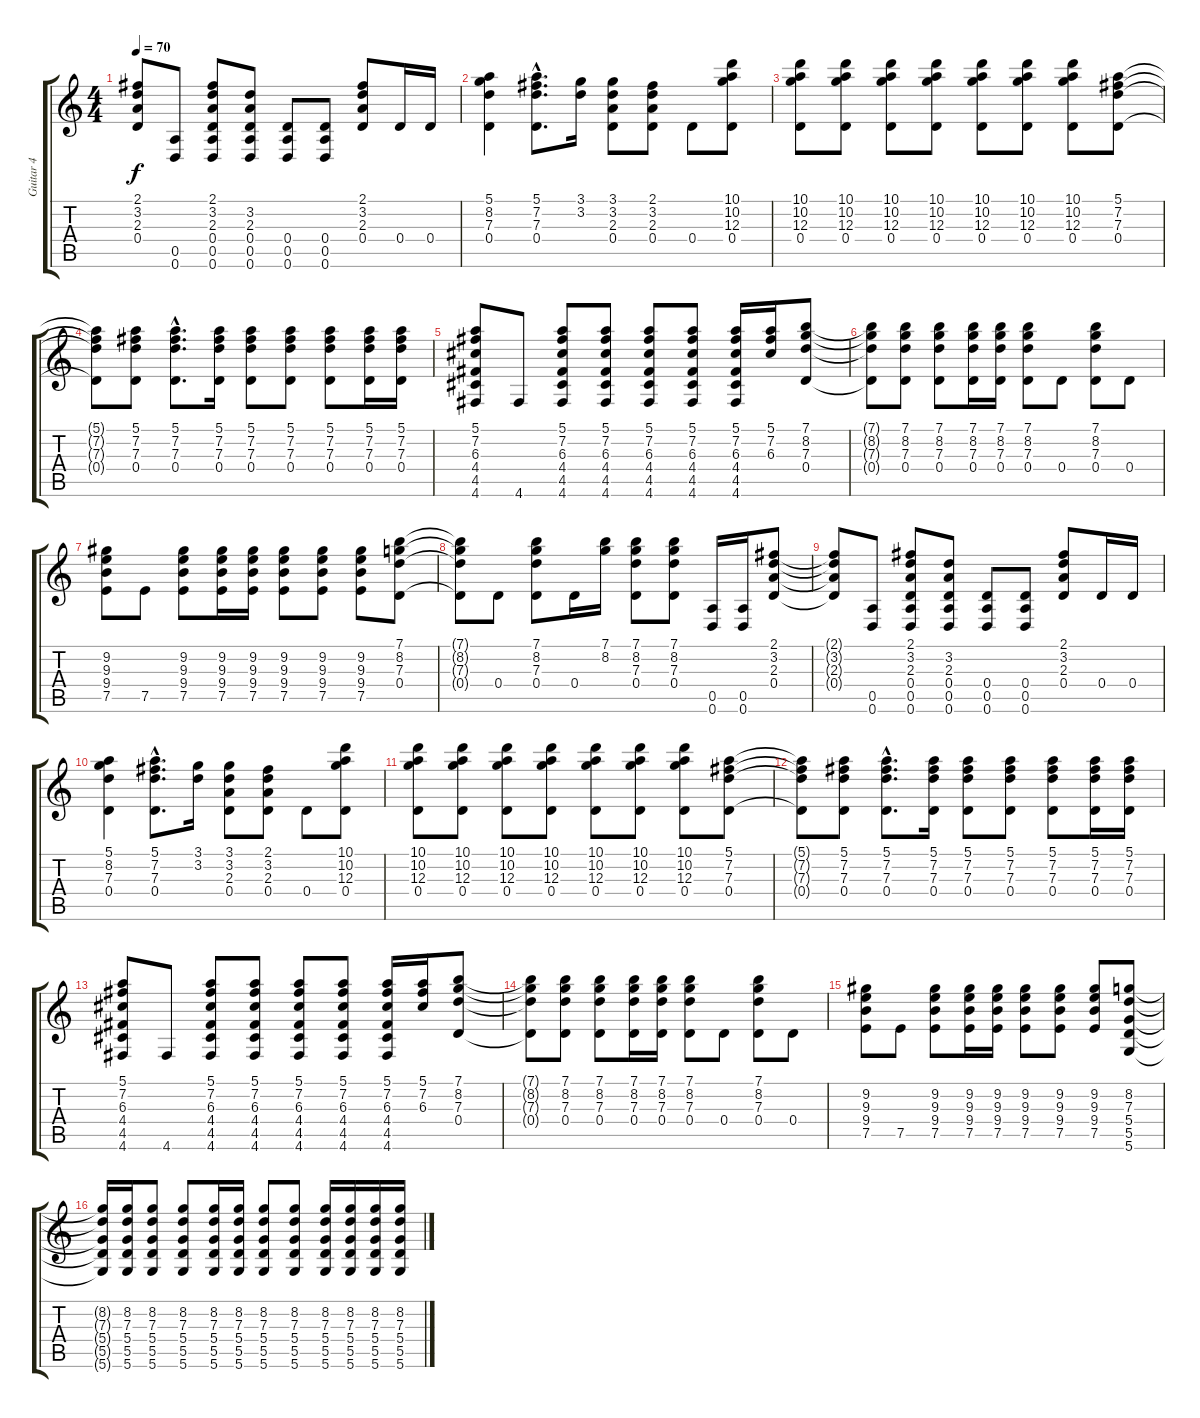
\track ("Guitar 4" "Guitar 4") {instrument distortionguitar}
\staff {score tabs}
\tuning (E4 B3 G3 D3 A2 D2) {hide}
\ts (4 4)
\tempo 70
\clef g2
\ks c
(2.1{t} 3.2{t} 2.3{t} 0.4{t}).8{dy f} (0.5 0.6).8 (2.1 3.2 2.3 0.4 0.5 0.6).8 (3.2 2.3 0.4 0.5 0.6).8 (0.4 0.5 0.6).8 (0.4 0.5 0.6).8 (2.1 3.2 2.3 0.4).8 0.4.16 0.4.16 |
(5.1 8.2 7.3 0.4).4 (5.1{hac} 7.2{hac} 7.3{hac} 0.4{hac}).8{d} (3.1 3.2).16 (3.1 3.2 2.3 0.4).8 (2.1 3.2 2.3 0.4).8 0.4.8 (10.1 10.2 12.3 0.4).8 |
(10.1 10.2 12.3 0.4).8 (10.1 10.2 12.3 0.4).8 (10.1 10.2 12.3 0.4).8 (10.1 10.2 12.3 0.4).8 (10.1 10.2 12.3 0.4).8 (10.1 10.2 12.3 0.4).8 (10.1 10.2 12.3 0.4).8 (5.1 7.2 7.3 0.4).8 |
(5.1{t} 7.2{t} 7.3{t} 0.4{t}).8 (5.1 7.2 7.3 0.4).8 (5.1{hac} 7.2{hac} 7.3{hac} 0.4{hac}).8{d} (5.1 7.2 7.3 0.4).16 (5.1 7.2 7.3 0.4).8 (5.1 7.2 7.3 0.4).8 (5.1 7.2 7.3 0.4).8 (5.1 7.2 7.3 0.4).16 (5.1 7.2 7.3 0.4).16 |
(5.1 7.2 6.3 4.4 4.5 4.6).8 4.6.8 (5.1 7.2 6.3 4.4 4.5 4.6).8 (5.1 7.2 6.3 4.4 4.5 4.6).8 (5.1 7.2 6.3 4.4 4.5 4.6).8 (5.1 7.2 6.3 4.4 4.5 4.6).8 (5.1 7.2 6.3 4.4 4.5 4.6).16 (5.1 7.2 6.3).16 (7.1 8.2 7.3 0.4).8 |
(7.1{t} 8.2{t} 7.3{t} 0.4{t}).8 (7.1 8.2 7.3 0.4).8 (7.1 8.2 7.3 0.4).8 (7.1 8.2 7.3 0.4).16 (7.1 8.2 7.3 0.4).16 (7.1 8.2 7.3 0.4).8 0.4.8 (7.1 8.2 7.3 0.4).8 0.4.8 |
(9.2 9.3 9.4 7.5).8 7.5.8 (9.2 9.3 9.4 7.5).8 (9.2 9.3 9.4 7.5).16 (9.2 9.3 9.4 7.5).16 (9.2 9.3 9.4 7.5).8 (9.2 9.3 9.4 7.5).8 (9.2 9.3 9.4 7.5).8 (7.1 8.2 7.3 0.4).8 |
(7.1{t} 8.2{t} 7.3{t} 0.4{t}).8 0.4.8 (7.1 8.2 7.3 0.4).8 0.4.16 (7.1 8.2).16 (7.1 8.2 7.3 0.4).8 (7.1 8.2 7.3 0.4).8 (0.5 0.6).16 (0.5 0.6).16 (2.1 3.2 2.3 0.4).8 |
(2.1{t} 3.2{t} 2.3{t} 0.4{t}).8 (0.5 0.6).8 (2.1 3.2 2.3 0.4 0.5 0.6).8 (3.2 2.3 0.4 0.5 0.6).8 (0.4 0.5 0.6).8 (0.4 0.5 0.6).8 (2.1 3.2 2.3 0.4).8 0.4.16 0.4.16 |
(5.1 8.2 7.3 0.4).4 (5.1{hac} 7.2{hac} 7.3{hac} 0.4{hac}).8{d} (3.1 3.2).16 (3.1 3.2 2.3 0.4).8 (2.1 3.2 2.3 0.4).8 0.4.8 (10.1 10.2 12.3 0.4).8 |
(10.1 10.2 12.3 0.4).8 (10.1 10.2 12.3 0.4).8 (10.1 10.2 12.3 0.4).8 (10.1 10.2 12.3 0.4).8 (10.1 10.2 12.3 0.4).8 (10.1 10.2 12.3 0.4).8 (10.1 10.2 12.3 0.4).8 (5.1 7.2 7.3 0.4).8 |
(5.1{t} 7.2{t} 7.3{t} 0.4{t}).8 (5.1 7.2 7.3 0.4).8 (5.1{hac} 7.2{hac} 7.3{hac} 0.4{hac}).8{d} (5.1 7.2 7.3 0.4).16 (5.1 7.2 7.3 0.4).8 (5.1 7.2 7.3 0.4).8 (5.1 7.2 7.3 0.4).8 (5.1 7.2 7.3 0.4).16 (5.1 7.2 7.3 0.4).16 |
(5.1 7.2 6.3 4.4 4.5 4.6).8 4.6.8 (5.1 7.2 6.3 4.4 4.5 4.6).8 (5.1 7.2 6.3 4.4 4.5 4.6).8 (5.1 7.2 6.3 4.4 4.5 4.6).8 (5.1 7.2 6.3 4.4 4.5 4.6).8 (5.1 7.2 6.3 4.4 4.5 4.6).16 (5.1 7.2 6.3).16 (7.1 8.2 7.3 0.4).8 |
(7.1{t} 8.2{t} 7.3{t} 0.4{t}).8 (7.1 8.2 7.3 0.4).8 (7.1 8.2 7.3 0.4).8 (7.1 8.2 7.3 0.4).16 (7.1 8.2 7.3 0.4).16 (7.1 8.2 7.3 0.4).8 0.4.8 (7.1 8.2 7.3 0.4).8 0.4.8 |
(9.2 9.3 9.4 7.5).8 7.5.8 (9.2 9.3 9.4 7.5).8 (9.2 9.3 9.4 7.5).16 (9.2 9.3 9.4 7.5).16 (9.2 9.3 9.4 7.5).8 (9.2 9.3 9.4 7.5).8 (9.2 9.3 9.4 7.5).8 (8.2 7.3 5.4 5.5 5.6).8 |
(8.2{t} 7.3{t} 5.4{t} 5.5{t} 5.6{t}).16 (8.2 7.3 5.4 5.5 5.6).16 (8.2 7.3 5.4 5.5 5.6).8 (8.2 7.3 5.4 5.5 5.6).8 (8.2 7.3 5.4 5.5 5.6).16 (8.2 7.3 5.4 5.5 5.6).16 (8.2 7.3 5.4 5.5 5.6).8 (8.2 7.3 5.4 5.5 5.6).8 (8.2 7.3 5.4 5.5 5.6).16 (8.2 7.3 5.4 5.5 5.6).16 (8.2 7.3 5.4 5.5 5.6).16 (8.2 7.3 5.4 5.5 5.6).16
